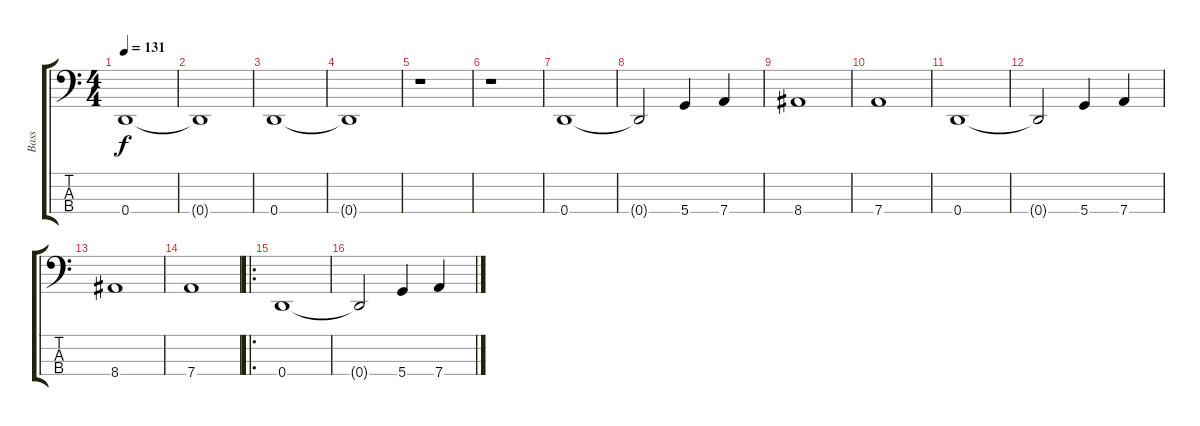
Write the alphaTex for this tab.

\track ("Bass" "Bass") {instrument electricbasspick}
\staff {score tabs}
\tuning (G2 D2 A1 D1) {hide}
\ts (4 4)
\tempo 131
\clef f4
\ks c
0.4.1{dy f} |
0.4{t}.1 |
0.4.1 |
0.4{t}.1 |
r.1 |
r.1 |
0.4.1 |
0.4{t}.2 5.4.4 7.4.4 |
8.4.1 |
7.4.1 |
0.4.1 |
0.4{t}.2 5.4.4 7.4.4 |
8.4.1 |
7.4.1 |
\ro
0.4.1 |
0.4{t}.2 5.4.4 7.4.4
